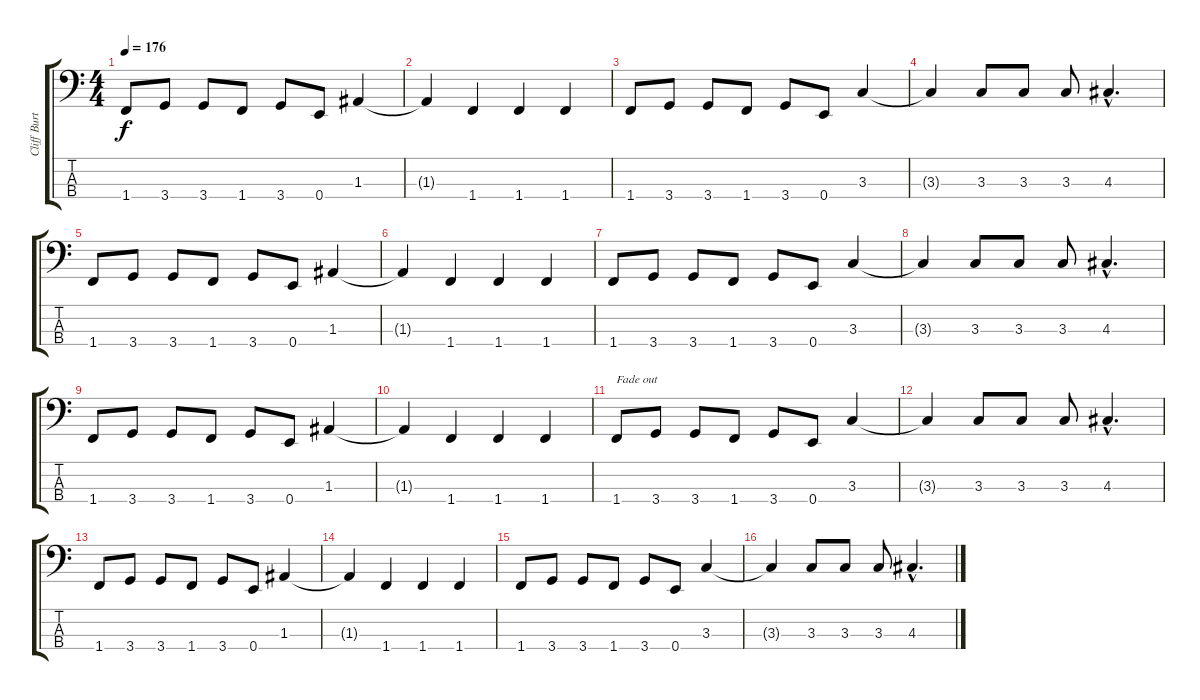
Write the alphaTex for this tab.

\track ("Cliff Burton" "Cliff Burt") {instrument electricbasspick}
\staff {score tabs}
\tuning (G2 D2 A1 E1) {hide}
\ts (4 4)
\tempo 176
\clef f4
\ks c
1.4.8{dy f} 3.4.8 3.4.8 1.4.8 3.4.8 0.4.8 1.3.4 |
1.3{t}.4 1.4.4 1.4.4 1.4.4 |
1.4.8 3.4.8 3.4.8 1.4.8 3.4.8 0.4.8 3.3.4 |
3.3{t}.4 3.3.8 3.3.8 3.3.8 4.3{hac}.4{d} |
1.4.8 3.4.8 3.4.8 1.4.8 3.4.8 0.4.8 1.3.4 |
1.3{t}.4 1.4.4 1.4.4 1.4.4 |
1.4.8 3.4.8 3.4.8 1.4.8 3.4.8 0.4.8 3.3.4 |
3.3{t}.4 3.3.8 3.3.8 3.3.8 4.3{hac}.4{d} |
1.4.8 3.4.8 3.4.8 1.4.8 3.4.8 0.4.8 1.3.4 |
1.3{t}.4 1.4.4 1.4.4 1.4.4 |
1.4.8{txt "Fade out" volume 0} 3.4.8 3.4.8 1.4.8 3.4.8 0.4.8 3.3.4 |
3.3{t}.4 3.3.8 3.3.8 3.3.8 4.3{hac}.4{d} |
1.4.8 3.4.8 3.4.8 1.4.8 3.4.8 0.4.8 1.3.4 |
1.3{t}.4 1.4.4 1.4.4 1.4.4 |
1.4.8 3.4.8 3.4.8 1.4.8 3.4.8 0.4.8 3.3.4 |
3.3{t}.4 3.3.8 3.3.8 3.3.8 4.3{hac}.4{d}
